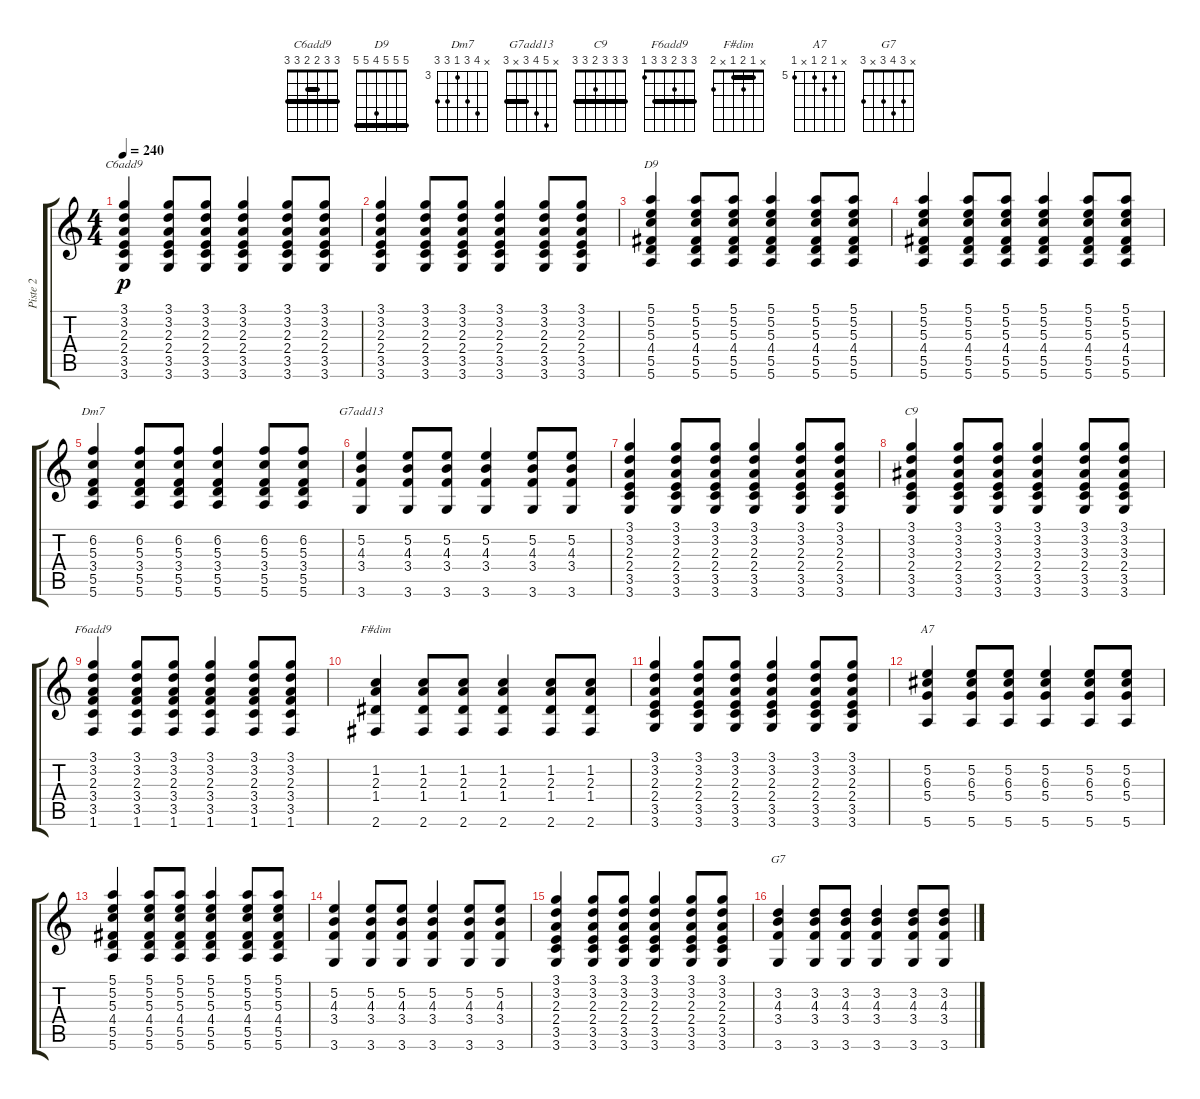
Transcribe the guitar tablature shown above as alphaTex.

\track ("Piste 2" "Piste 2") {instrument acousticguitarnylon}
\staff {score tabs}
\tuning (E4 B3 G3 D3 A2 E2) {hide}
\chord ("C6add9" 3 3 2 2 3 3) {barre (2 3)}
\chord ("D9" 5 5 5 4 5 5) {barre 5}
\chord ("Dm7" x 6 5 3 5 5) {firstfret 3}
\chord ("G7add13" x 5 4 3 x 3) {barre 3}
\chord ("C9" 3 3 3 2 3 3) {barre 3}
\chord ("F6add9" 3 3 2 3 3 1) {barre 3}
\chord ("F#dim" x 1 2 1 x 2) {barre 1}
\chord ("A7" x 5 6 5 x 5) {firstfret 5}
\chord ("G7" x 3 4 3 x 3)
\ts (4 4)
\tempo 240
\clef g2
\ks c
(3.1 3.2 2.3 2.4 3.5 3.6).4{ch "C6add9" dy p instrument acousticguitarnylon} (3.1 3.2 2.3 2.4 3.5 3.6).8 (3.1 3.2 2.3 2.4 3.5 3.6).8 (3.1 3.2 2.3 2.4 3.5 3.6).4 (3.1 3.2 2.3 2.4 3.5 3.6).8 (3.1 3.2 2.3 2.4 3.5 3.6).8 |
(3.1 3.2 2.3 2.4 3.5 3.6).4 (3.1 3.2 2.3 2.4 3.5 3.6).8 (3.1 3.2 2.3 2.4 3.5 3.6).8 (3.1 3.2 2.3 2.4 3.5 3.6).4 (3.1 3.2 2.3 2.4 3.5 3.6).8 (3.1 3.2 2.3 2.4 3.5 3.6).8 |
(5.1 5.2 5.3 4.4 5.5 5.6).4{ch "D9"} (5.1 5.2 5.3 4.4 5.5 5.6).8 (5.1 5.2 5.3 4.4 5.5 5.6).8 (5.1 5.2 5.3 4.4 5.5 5.6).4 (5.1 5.2 5.3 4.4 5.5 5.6).8 (5.1 5.2 5.3 4.4 5.5 5.6).8 |
(5.1 5.2 5.3 4.4 5.5 5.6).4 (5.1 5.2 5.3 4.4 5.5 5.6).8 (5.1 5.2 5.3 4.4 5.5 5.6).8 (5.1 5.2 5.3 4.4 5.5 5.6).4 (5.1 5.2 5.3 4.4 5.5 5.6).8 (5.1 5.2 5.3 4.4 5.5 5.6).8 |
(6.2 5.3 3.4 5.5 5.6).4{ch "Dm7"} (6.2 5.3 3.4 5.5 5.6).8 (6.2 5.3 3.4 5.5 5.6).8 (6.2 5.3 3.4 5.5 5.6).4 (6.2 5.3 3.4 5.5 5.6).8 (6.2 5.3 3.4 5.5 5.6).8 |
(5.2 4.3 3.4 3.6).4{ch "G7add13"} (5.2 4.3 3.4 3.6).8 (5.2 4.3 3.4 3.6).8 (5.2 4.3 3.4 3.6).4 (5.2 4.3 3.4 3.6).8 (5.2 4.3 3.4 3.6).8 |
(3.1 3.2 2.3 2.4 3.5 3.6).4 (3.1 3.2 2.3 2.4 3.5 3.6).8 (3.1 3.2 2.3 2.4 3.5 3.6).8 (3.1 3.2 2.3 2.4 3.5 3.6).4 (3.1 3.2 2.3 2.4 3.5 3.6).8 (3.1 3.2 2.3 2.4 3.5 3.6).8 |
(3.1 3.2 3.3 2.4 3.5 3.6).4{ch "C9"} (3.1 3.2 3.3 2.4 3.5 3.6).8 (3.1 3.2 3.3 2.4 3.5 3.6).8 (3.1 3.2 3.3 2.4 3.5 3.6).4 (3.1 3.2 3.3 2.4 3.5 3.6).8 (3.1 3.2 3.3 2.4 3.5 3.6).8 |
(3.1 3.2 2.3 3.4 3.5 1.6).4{ch "F6add9"} (3.1 3.2 2.3 3.4 3.5 1.6).8 (3.1 3.2 2.3 3.4 3.5 1.6).8 (3.1 3.2 2.3 3.4 3.5 1.6).4 (3.1 3.2 2.3 3.4 3.5 1.6).8 (3.1 3.2 2.3 3.4 3.5 1.6).8 |
(1.2 2.3 1.4 2.6).4{ch "F#dim"} (1.2 2.3 1.4 2.6).8 (1.2 2.3 1.4 2.6).8 (1.2 2.3 1.4 2.6).4 (1.2 2.3 1.4 2.6).8 (1.2 2.3 1.4 2.6).8 |
(3.1 3.2 2.3 2.4 3.5 3.6).4 (3.1 3.2 2.3 2.4 3.5 3.6).8 (3.1 3.2 2.3 2.4 3.5 3.6).8 (3.1 3.2 2.3 2.4 3.5 3.6).4 (3.1 3.2 2.3 2.4 3.5 3.6).8 (3.1 3.2 2.3 2.4 3.5 3.6).8 |
(5.2 6.3 5.4 5.6).4{ch "A7"} (5.2 6.3 5.4 5.6).8 (5.2 6.3 5.4 5.6).8 (5.2 6.3 5.4 5.6).4 (5.2 6.3 5.4 5.6).8 (5.2 6.3 5.4 5.6).8 |
(5.1 5.2 5.3 4.4 5.5 5.6).4 (5.1 5.2 5.3 4.4 5.5 5.6).8 (5.1 5.2 5.3 4.4 5.5 5.6).8 (5.1 5.2 5.3 4.4 5.5 5.6).4 (5.1 5.2 5.3 4.4 5.5 5.6).8 (5.1 5.2 5.3 4.4 5.5 5.6).8 |
(5.2 4.3 3.4 3.6).4 (5.2 4.3 3.4 3.6).8 (5.2 4.3 3.4 3.6).8 (5.2 4.3 3.4 3.6).4 (5.2 4.3 3.4 3.6).8 (5.2 4.3 3.4 3.6).8 |
(3.1 3.2 2.3 2.4 3.5 3.6).4 (3.1 3.2 2.3 2.4 3.5 3.6).8 (3.1 3.2 2.3 2.4 3.5 3.6).8 (3.1 3.2 2.3 2.4 3.5 3.6).4 (3.1 3.2 2.3 2.4 3.5 3.6).8 (3.1 3.2 2.3 2.4 3.5 3.6).8 |
(3.2 4.3 3.4 3.6).4{ch "G7"} (3.2 4.3 3.4 3.6).8 (3.2 4.3 3.4 3.6).8 (3.2 4.3 3.4 3.6).4 (3.2 4.3 3.4 3.6).8 (3.2 4.3 3.4 3.6).8
